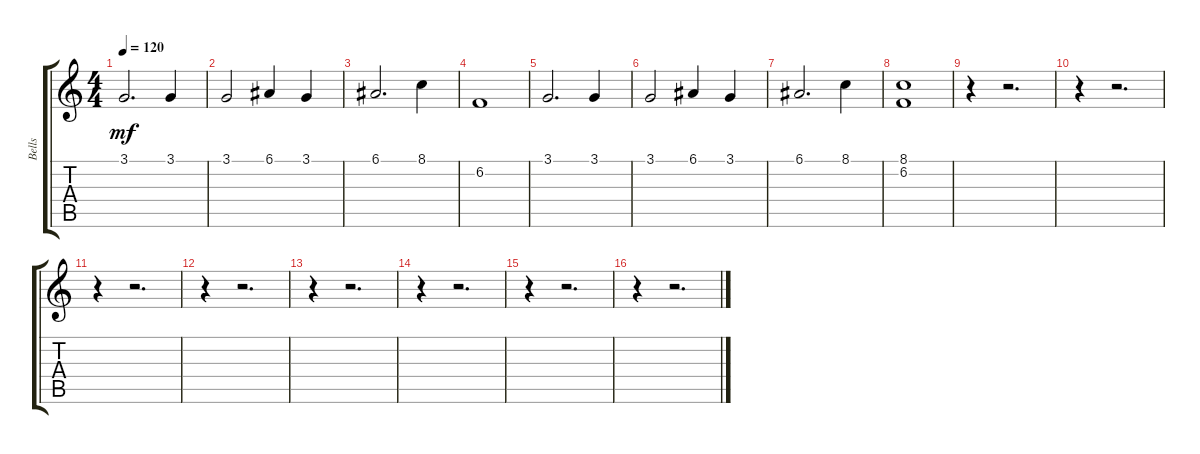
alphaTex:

\track ("Bells" "Bells") {instrument tubularbells}
\staff {score tabs}
\tuning (E4 B3 G3 D3 A2 E2) {hide}
\ts (4 4)
\tempo 120
\clef g2
\ks c
3.1.2{d dy mf} 3.1.4 |
3.1.2 6.1.4 3.1.4 |
6.1.2{d} 8.1.4 |
6.2.1 |
3.1.2{d} 3.1.4 |
3.1.2 6.1.4 3.1.4 |
6.1.2{d} 8.1.4 |
(8.1 6.2).1 |
r.4 r.2{d} |
r.4 r.2{d} |
r.4 r.2{d} |
r.4 r.2{d} |
r.4 r.2{d} |
r.4 r.2{d} |
r.4 r.2{d} |
r.4 r.2{d}
